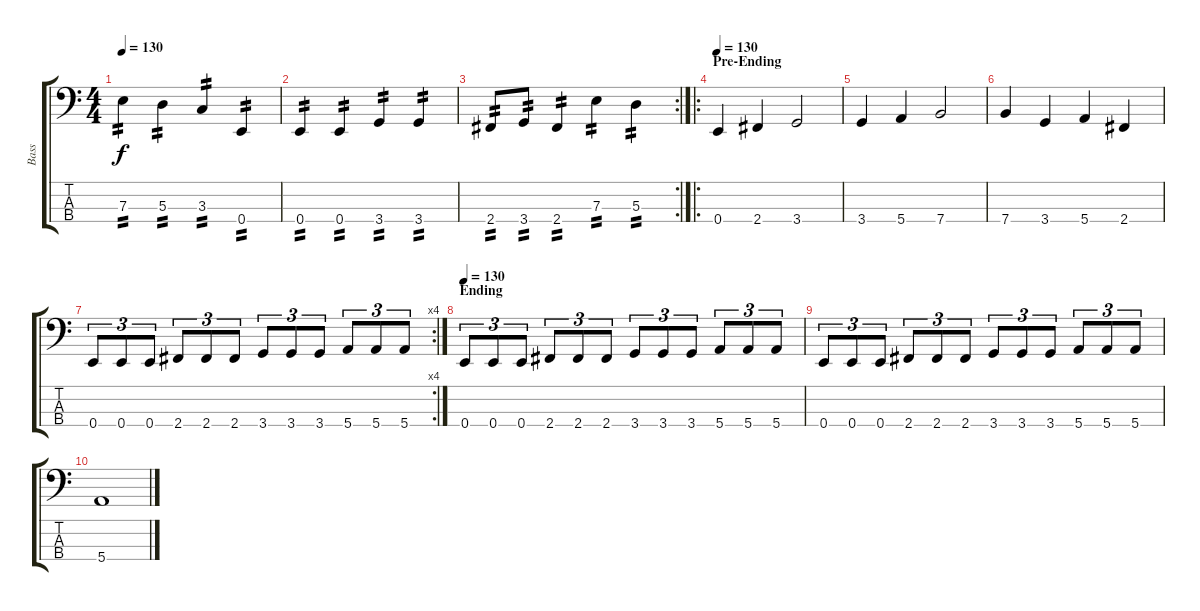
\track ("Bass" "Bass") {instrument electricbasspick}
\staff {score tabs}
\tuning (G2 D2 A1 E1) {hide}
\ts (4 4)
\tempo 130
\clef f4
\ks c
7.3.4{tp 2 dy f} 5.3.4{tp 2} 3.3.4{tp 2} 0.4.4{tp 2} |
0.4.4{tp 2} 0.4.4{tp 2} 3.4.4{tp 2} 3.4.4{tp 2} |
\rc 2
2.4.8{tp 2} 3.4.8{tp 2} 2.4.4{tp 2} 7.3.4{tp 2} 5.3.4{tp 2} |
\ro
\section ("" "Pre-Ending")
\tempo 130
0.4.4 2.4.4 3.4.2 |
3.4.4 5.4.4 7.4.2 |
7.4.4 3.4.4 5.4.4 2.4.4 |
\rc 4
0.4.8{tu (3 2)} 0.4.8{tu (3 2)} 0.4.8{tu (3 2)} 2.4.8{tu (3 2)} 2.4.8{tu (3 2)} 2.4.8{tu (3 2)} 3.4.8{tu (3 2)} 3.4.8{tu (3 2)} 3.4.8{tu (3 2)} 5.4.8{tu (3 2)} 5.4.8{tu (3 2)} 5.4.8{tu (3 2)} |
\section ("" "Ending")
\tempo 130
0.4.8{tu (3 2)} 0.4.8{tu (3 2)} 0.4.8{tu (3 2)} 2.4.8{tu (3 2)} 2.4.8{tu (3 2)} 2.4.8{tu (3 2)} 3.4.8{tu (3 2)} 3.4.8{tu (3 2)} 3.4.8{tu (3 2)} 5.4.8{tu (3 2)} 5.4.8{tu (3 2)} 5.4.8{tu (3 2)} |
0.4.8{tu (3 2)} 0.4.8{tu (3 2)} 0.4.8{tu (3 2)} 2.4.8{tu (3 2)} 2.4.8{tu (3 2)} 2.4.8{tu (3 2)} 3.4.8{tu (3 2)} 3.4.8{tu (3 2)} 3.4.8{tu (3 2)} 5.4.8{tu (3 2)} 5.4.8{tu (3 2)} 5.4.8{tu (3 2)} |
5.4.1
